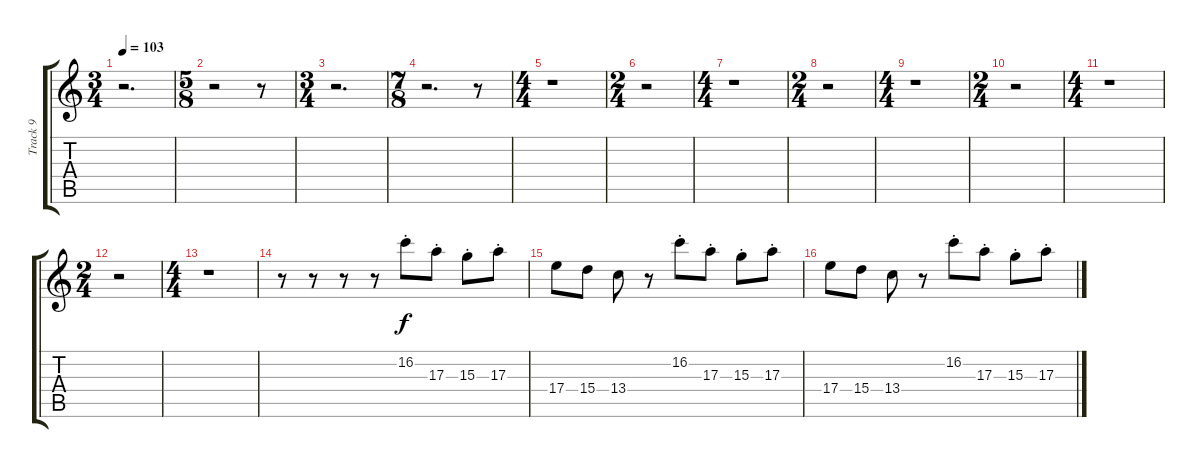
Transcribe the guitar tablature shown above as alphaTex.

\track ("Track 9" "Track 9") {instrument electricbassfinger}
\staff {score tabs}
\tuning (Db4 Ab3 E3 B2 Gb2 B1) {hide}
\ts (3 4)
\tempo 103
\clef g2
\ks c
r.2{d dy f} |
\ts (5 8)
r.2 r.8 |
\ts (3 4)
r.2{d} |
\ts (7 8)
r.2{d} r.8 |
\ts (4 4)
r.1 |
\ts (2 4)
r.2 |
\ts (4 4)
r.1 |
\ts (2 4)
r.2 |
\ts (4 4)
r.1 |
\ts (2 4)
r.2 |
\ts (4 4)
r.1 |
\ts (2 4)
r.2 |
\ts (4 4)
r.1 |
r.8 r.8 r.8 r.8 16.2{st}.8 17.3{st}.8 15.3{st}.8 17.3{st}.8 |
17.4.8 15.4.8 13.4.8 r.8 16.2{st}.8 17.3{st}.8 15.3{st}.8 17.3{st}.8 |
17.4.8 15.4.8 13.4.8 r.8 16.2{st}.8 17.3{st}.8 15.3{st}.8 17.3{st}.8
